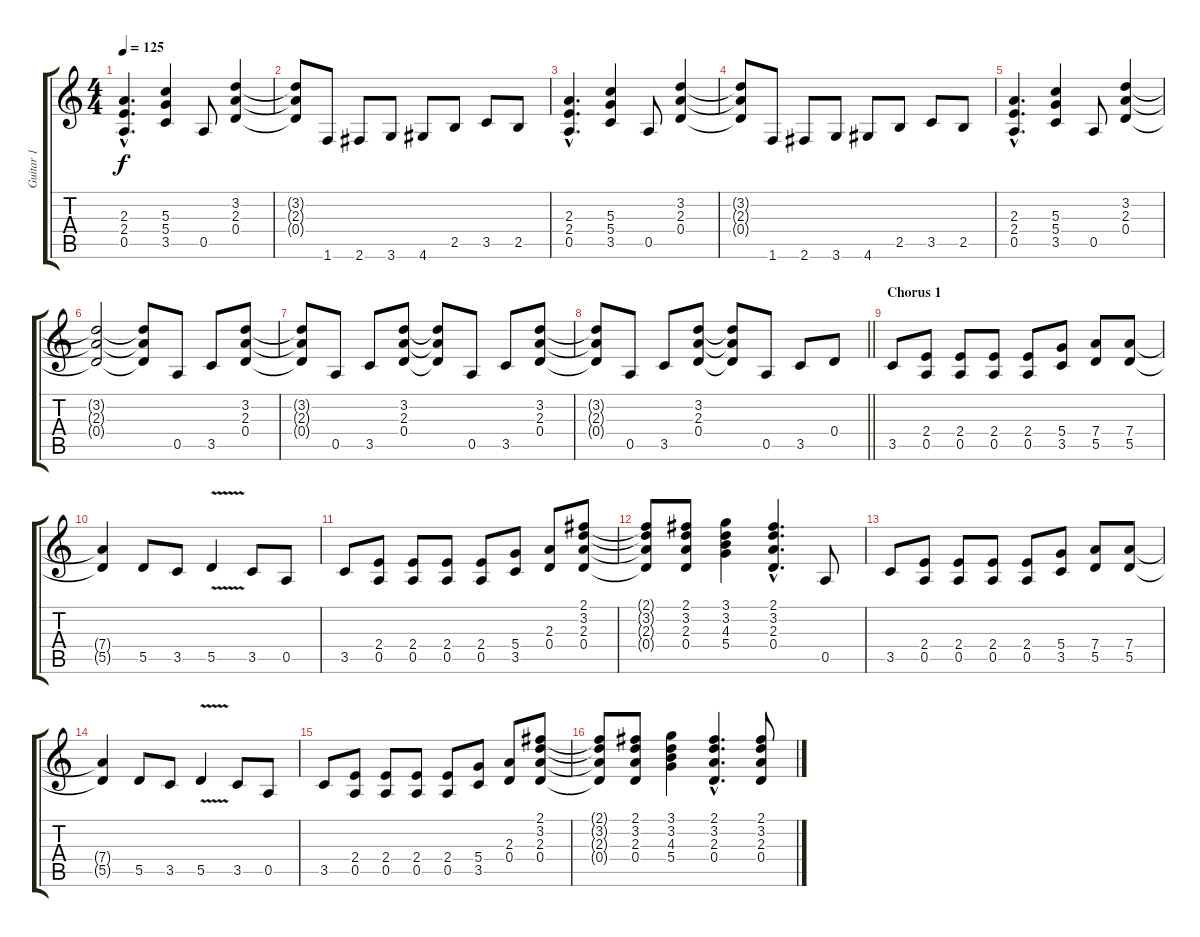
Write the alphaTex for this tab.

\track ("Guitar 1" "Guitar 1") {instrument distortionguitar}
\staff {score tabs}
\tuning (E4 B3 G3 D3 A2 E2) {hide}
\ts (4 4)
\tempo 125
\clef g2
\ks c
(2.3{hac} 2.4{hac} 0.5{hac}).4{d dy f} (5.3 5.4 3.5).4 0.5.8 (3.2 2.3 0.4).4 |
(3.2{t} 2.3{t} 0.4{t}).8 1.6.8 2.6.8 3.6.8 4.6.8 2.5.8 3.5.8 2.5.8 |
(2.3{hac} 2.4{hac} 0.5{hac}).4{d} (5.3 5.4 3.5).4 0.5.8 (3.2 2.3 0.4).4 |
(3.2{t} 2.3{t} 0.4{t}).8 1.6.8 2.6.8 3.6.8 4.6.8 2.5.8 3.5.8 2.5.8 |
(2.3{hac} 2.4{hac} 0.5{hac}).4{d} (5.3 5.4 3.5).4 0.5.8 (3.2 2.3 0.4).4 |
(3.2{t} 2.3{t} 0.4{t}).2 (3.2{t} 2.3{t} 0.4{t}).8 0.5.8 3.5.8 (3.2 2.3 0.4).8 |
(3.2{t} 2.3{t} 0.4{t}).8 0.5.8 3.5.8 (3.2 2.3 0.4).8 (3.2{t} 2.3{t} 0.4{t}).8 0.5.8 3.5.8 (3.2 2.3 0.4).8 |
\barLineRight lightlight
(3.2{t} 2.3{t} 0.4{t}).8 0.5.8 3.5.8 (3.2 2.3 0.4).8 (3.2{t} 2.3{t} 0.4{t}).8 0.5.8 3.5.8 0.4.8 |
\section ("" "Chorus 1")
3.5.8 (2.4 0.5).8 (2.4 0.5).8 (2.4 0.5).8 (2.4 0.5).8 (5.4 3.5).8 (7.4 5.5).8 (7.4 5.5).8 |
(7.4{t} 5.5{t}).4 5.5.8 3.5.8 5.5{v}.4 3.5.8 0.5.8 |
3.5.8 (2.4 0.5).8 (2.4 0.5).8 (2.4 0.5).8 (2.4 0.5).8 (5.4 3.5).8 (2.3 0.4).8 (2.1 3.2 2.3 0.4).8 |
(2.1{t} 3.2{t} 2.3{t} 0.4{t}).8 (2.1 3.2 2.3 0.4).8 (3.1 3.2 4.3 5.4).4 (2.1{hac} 3.2{hac} 2.3{hac} 0.4{hac}).4{d} 0.5.8 |
3.5.8 (2.4 0.5).8 (2.4 0.5).8 (2.4 0.5).8 (2.4 0.5).8 (5.4 3.5).8 (7.4 5.5).8 (7.4 5.5).8 |
(7.4{t} 5.5{t}).4 5.5.8 3.5.8 5.5{v}.4 3.5.8 0.5.8 |
3.5.8 (2.4 0.5).8 (2.4 0.5).8 (2.4 0.5).8 (2.4 0.5).8 (5.4 3.5).8 (2.3 0.4).8 (2.1 3.2 2.3 0.4).8 |
(2.1{t} 3.2{t} 2.3{t} 0.4{t}).8 (2.1 3.2 2.3 0.4).8 (3.1 3.2 4.3 5.4).4 (2.1{hac} 3.2{hac} 2.3{hac} 0.4{hac}).4{d} (2.1 3.2 2.3 0.4).8
